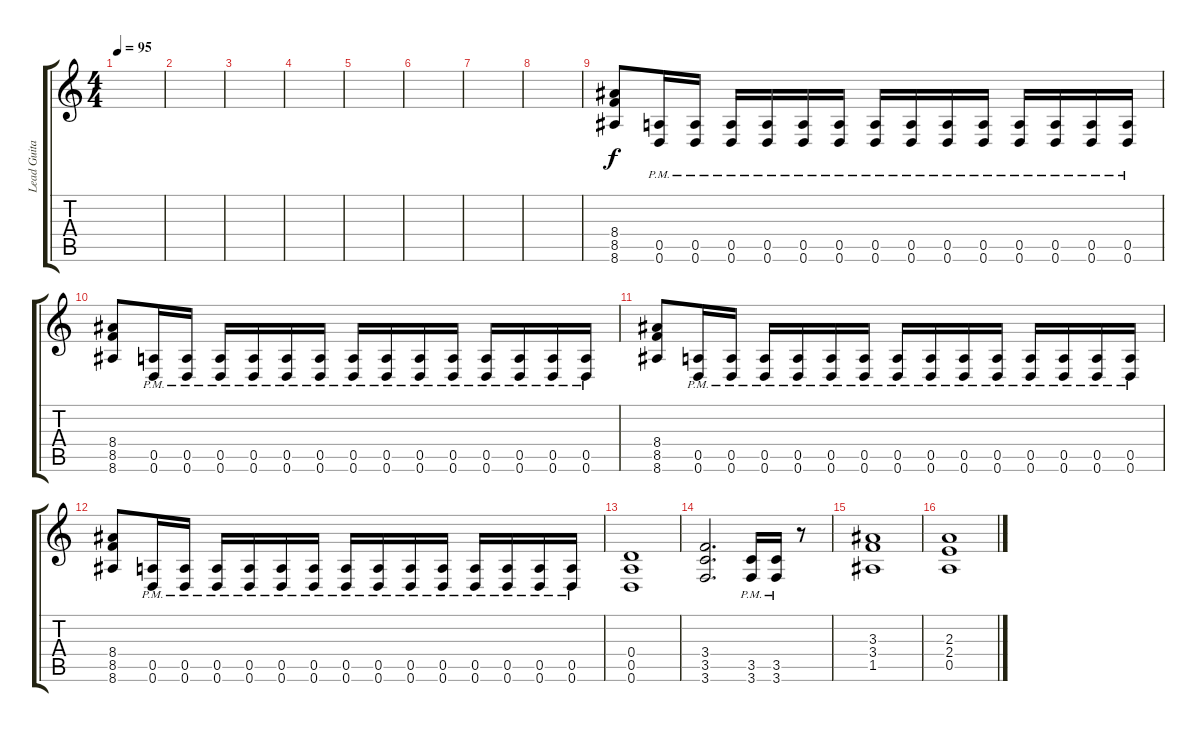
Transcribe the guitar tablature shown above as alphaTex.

\track ("Lead Guitar" "Lead Guita") {instrument distortionguitar}
\staff {score tabs}
\tuning (E4 B3 G3 D3 A2 D2) {hide}
\ts (4 4)
\tempo 95
\clef g2
\ks c
|
|
|
|
|
|
|
|
(8.4 8.5 8.6).8 (0.5 0.6{pm}).16 (0.5 0.6{pm}).16 (0.5 0.6{pm}).16 (0.5 0.6{pm}).16 (0.5 0.6{pm}).16 (0.5 0.6{pm}).16 (0.5 0.6{pm}).16 (0.5 0.6{pm}).16 (0.5 0.6{pm}).16 (0.5 0.6{pm}).16 (0.5 0.6{pm}).16 (0.5 0.6{pm}).16 (0.5 0.6{pm}).16 (0.5 0.6{pm}).16 |
(8.4 8.5 8.6).8 (0.5 0.6{pm}).16 (0.5 0.6{pm}).16 (0.5 0.6{pm}).16 (0.5 0.6{pm}).16 (0.5 0.6{pm}).16 (0.5 0.6{pm}).16 (0.5 0.6{pm}).16 (0.5 0.6{pm}).16 (0.5 0.6{pm}).16 (0.5 0.6{pm}).16 (0.5 0.6{pm}).16 (0.5 0.6{pm}).16 (0.5 0.6{pm}).16 (0.5 0.6{pm}).16 |
(8.4 8.5 8.6).8 (0.5 0.6{pm}).16 (0.5 0.6{pm}).16 (0.5 0.6{pm}).16 (0.5 0.6{pm}).16 (0.5 0.6{pm}).16 (0.5 0.6{pm}).16 (0.5 0.6{pm}).16 (0.5 0.6{pm}).16 (0.5 0.6{pm}).16 (0.5 0.6{pm}).16 (0.5 0.6{pm}).16 (0.5 0.6{pm}).16 (0.5 0.6{pm}).16 (0.5 0.6{pm}).16 |
(8.4 8.5 8.6).8 (0.5 0.6{pm}).16 (0.5 0.6{pm}).16 (0.5 0.6{pm}).16 (0.5 0.6{pm}).16 (0.5 0.6{pm}).16 (0.5 0.6{pm}).16 (0.5 0.6{pm}).16 (0.5 0.6{pm}).16 (0.5 0.6{pm}).16 (0.5 0.6{pm}).16 (0.5 0.6{pm}).16 (0.5 0.6{pm}).16 (0.5 0.6{pm}).16 (0.5 0.6{pm}).16 |
(0.4 0.5 0.6).1 |
(3.4 3.5 3.6).2{d} (3.5 3.6{pm}).16 (3.5 3.6{pm}).16 r.8 |
(3.3 3.4 1.5).1 |
(2.3 2.4 0.5).1
